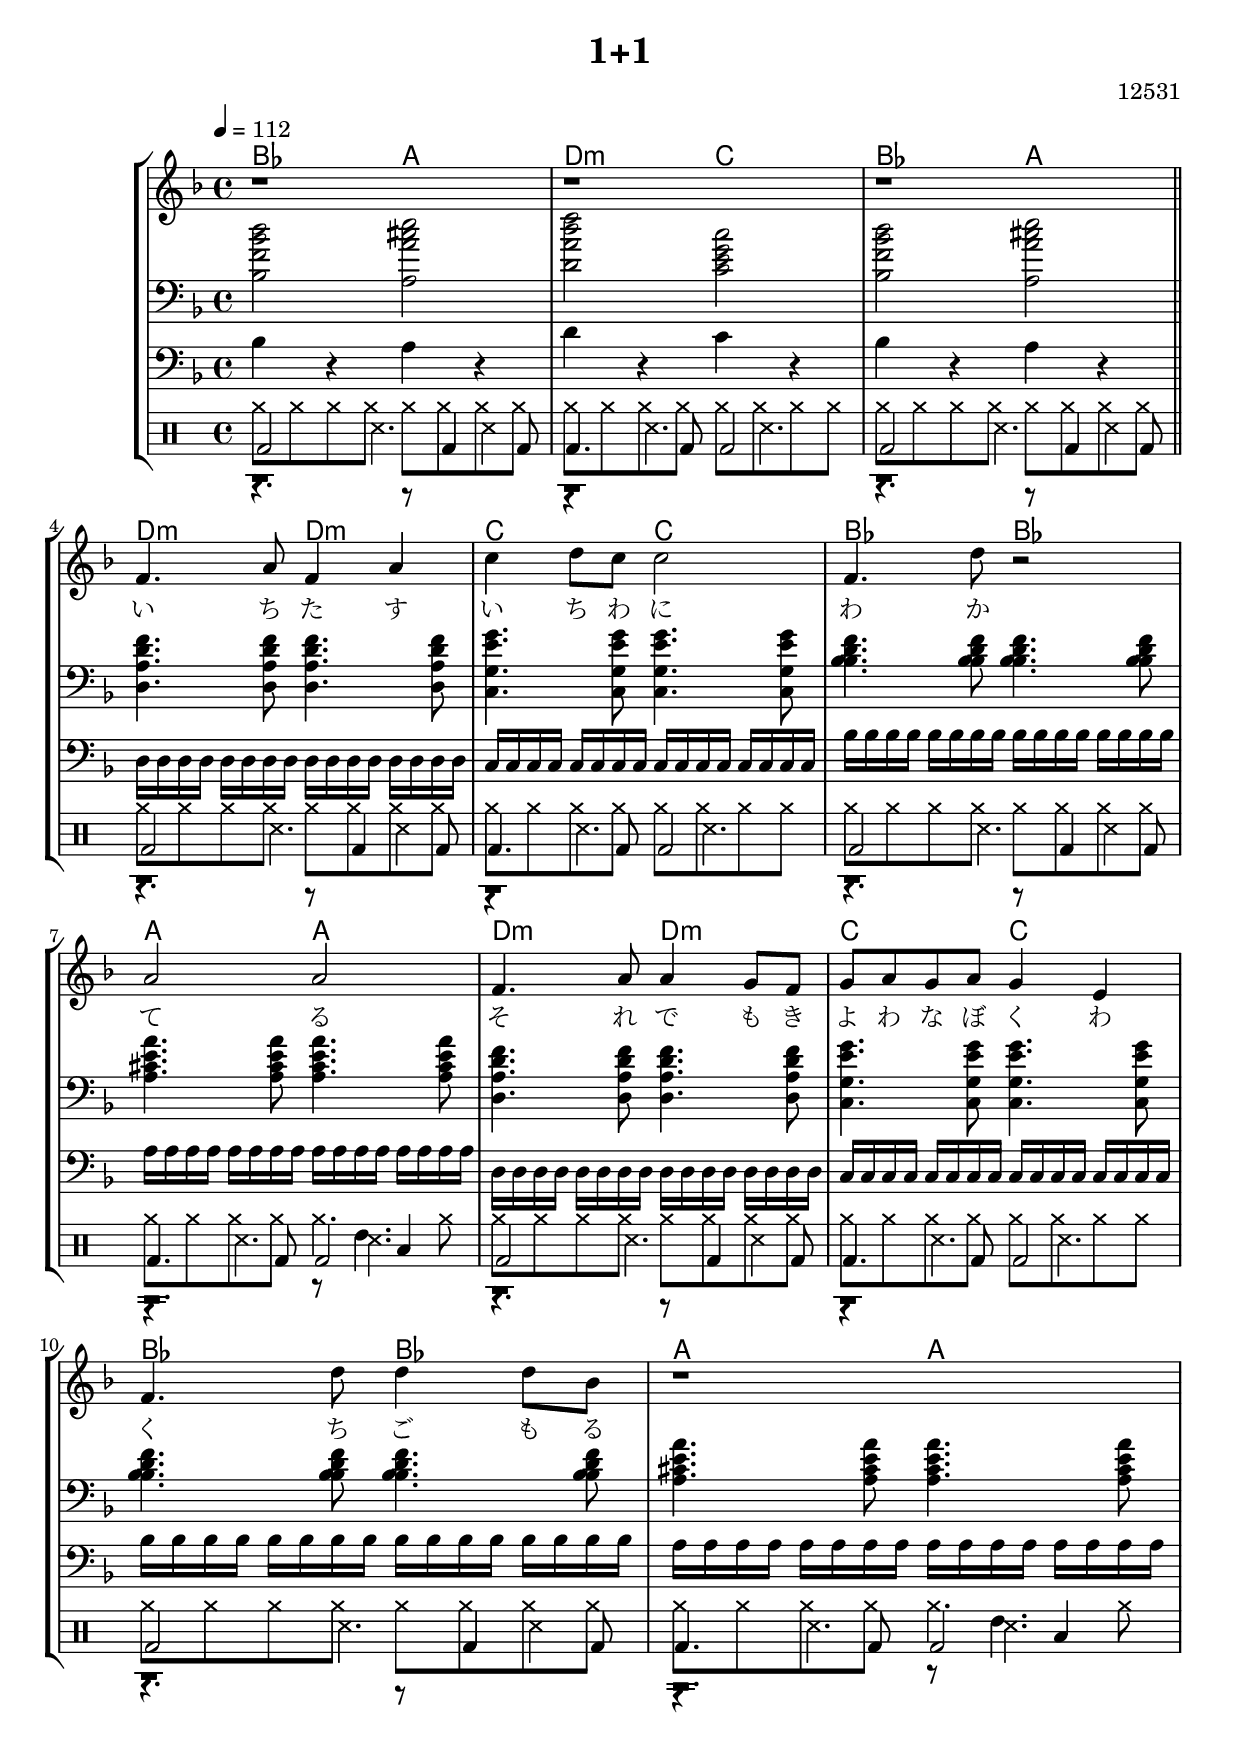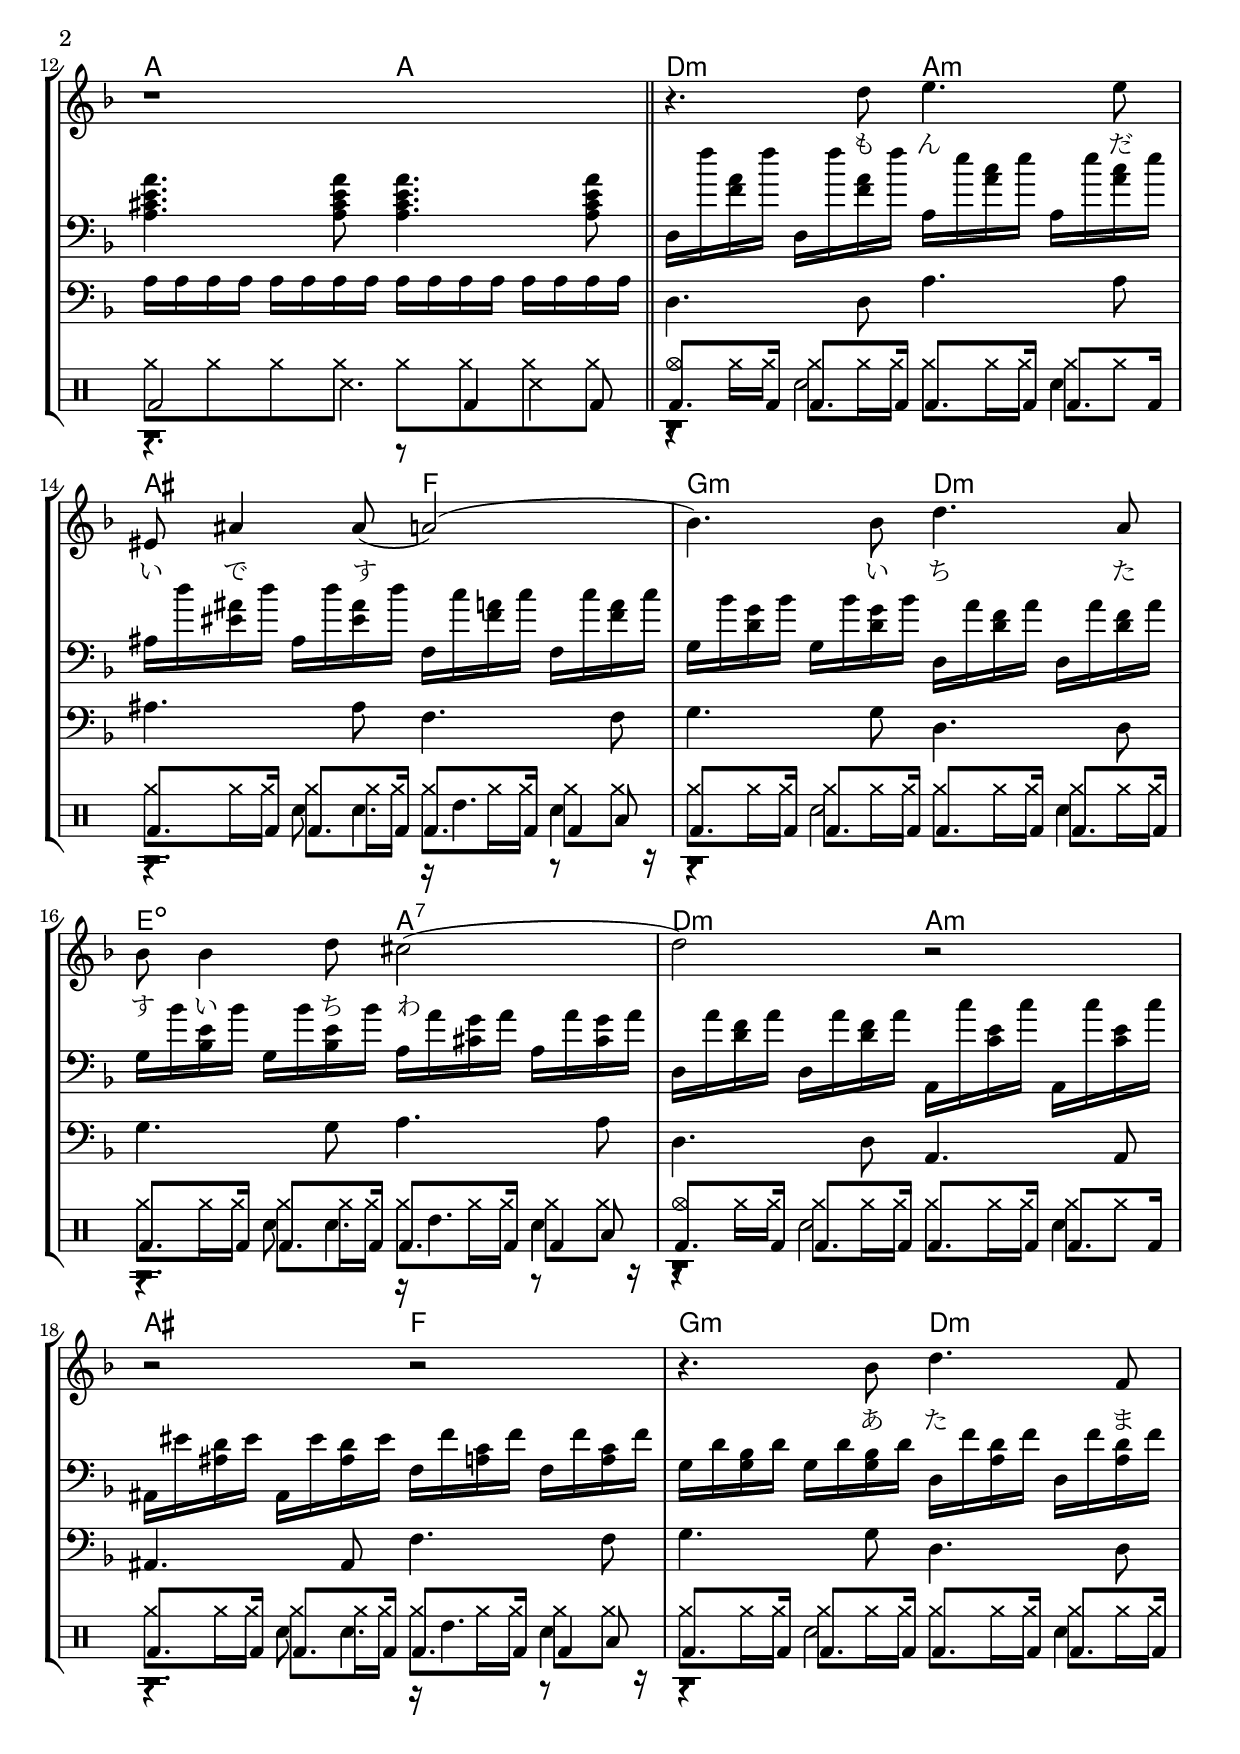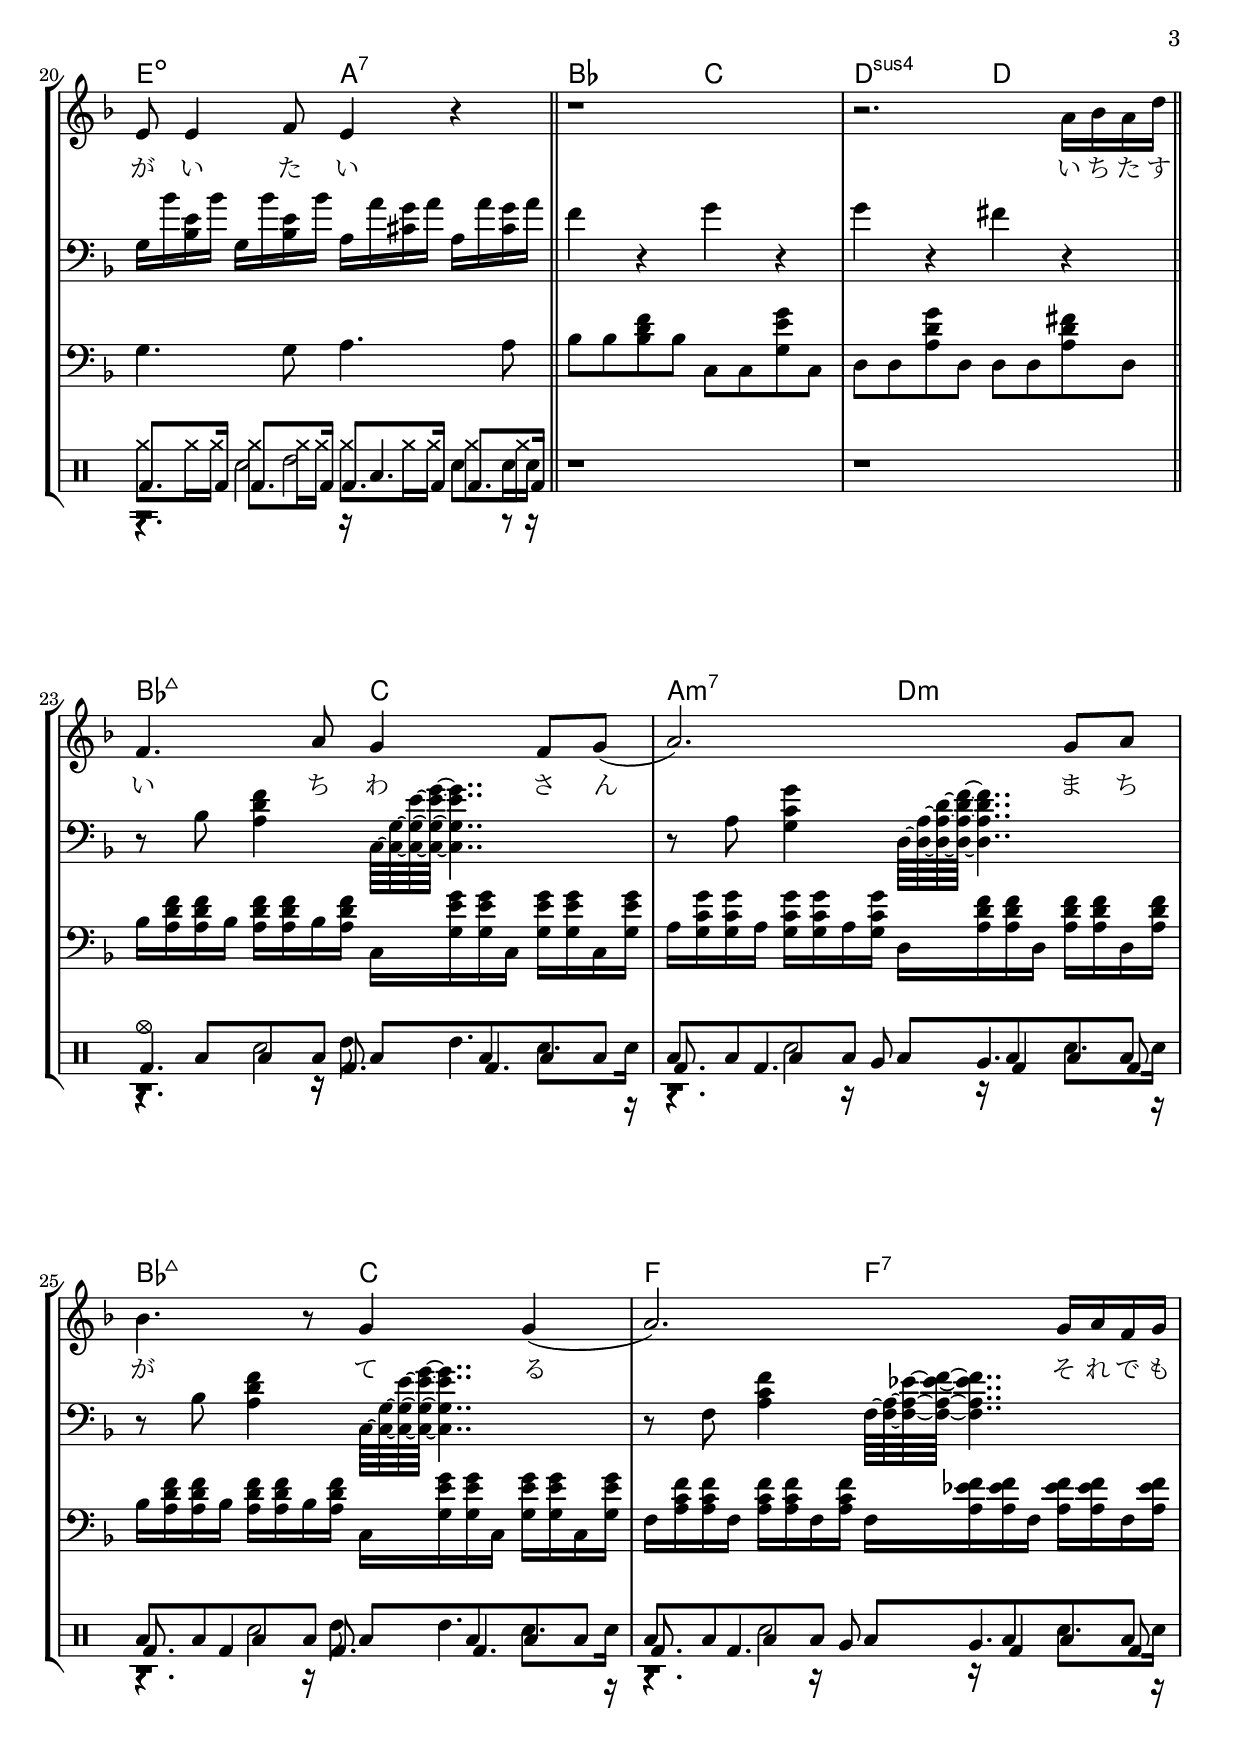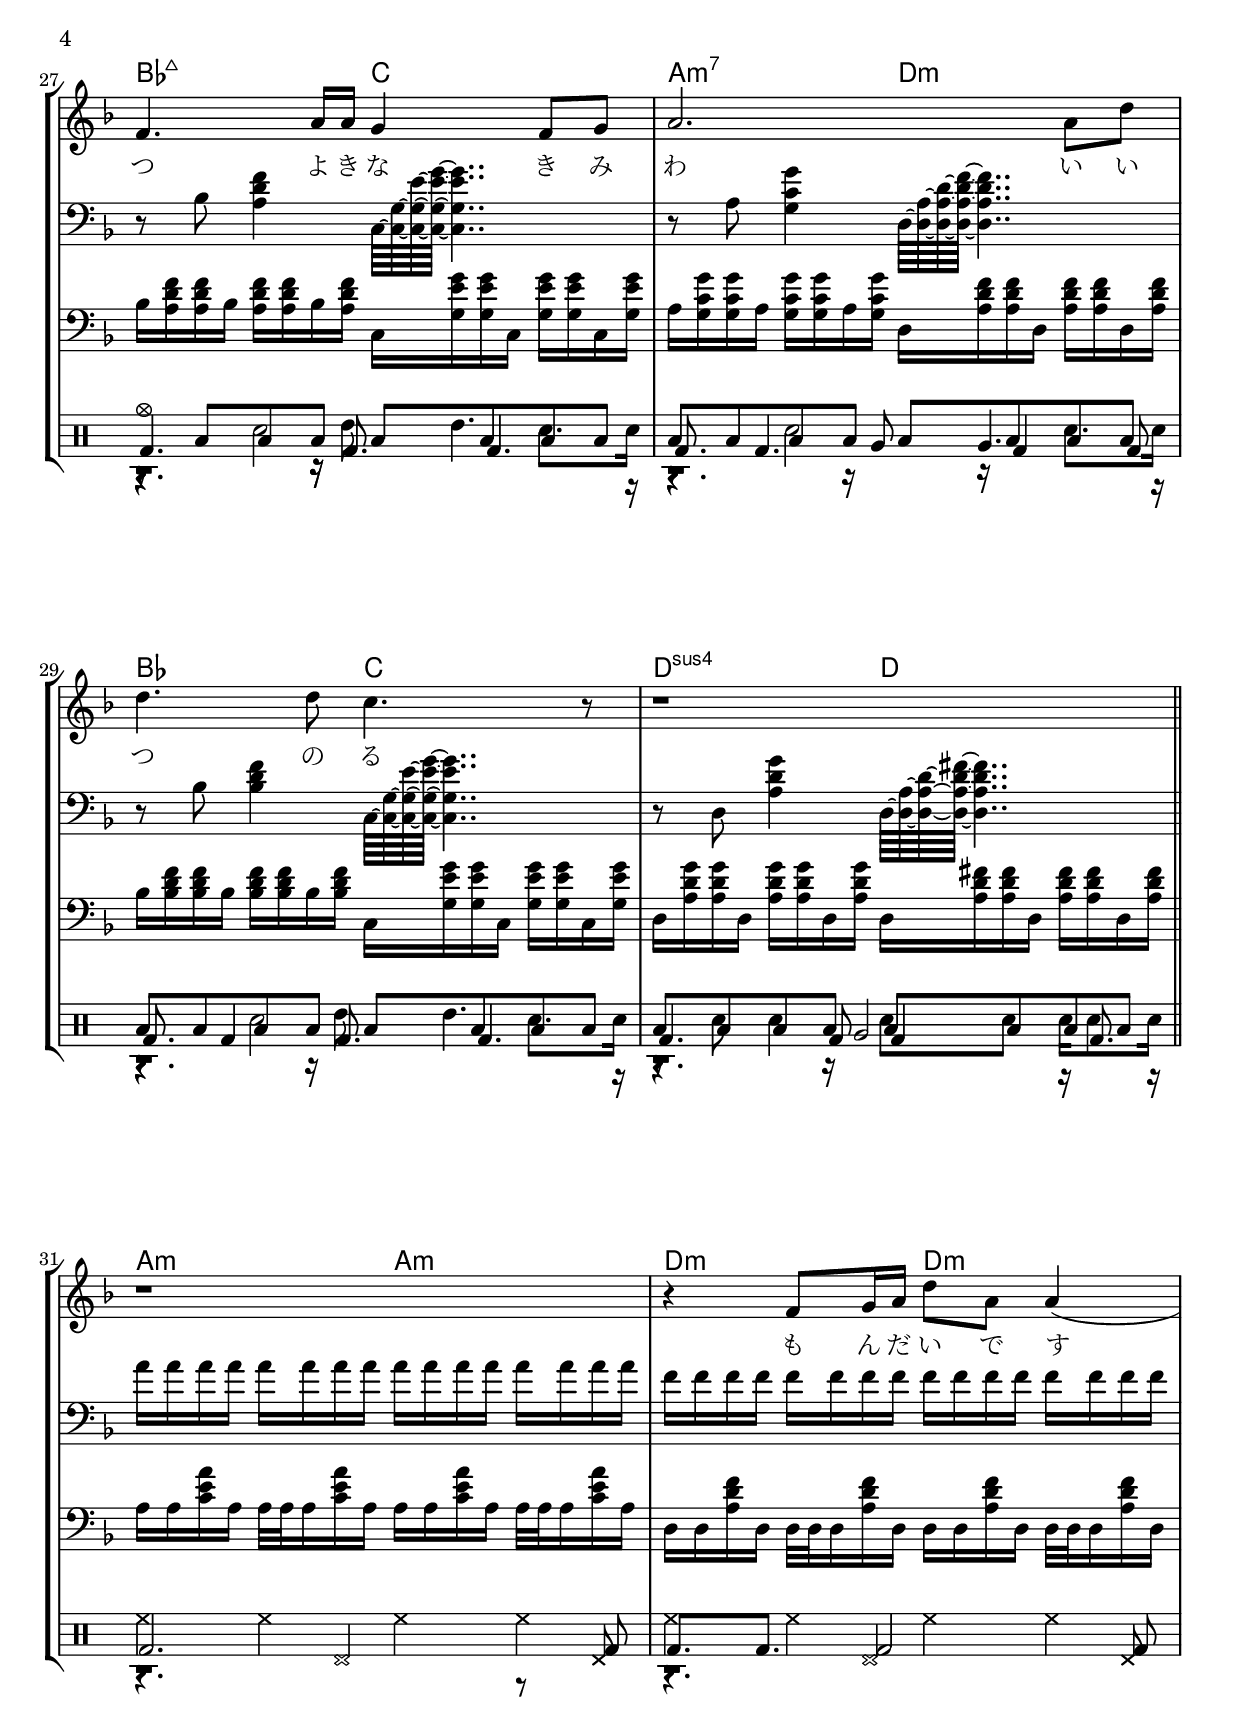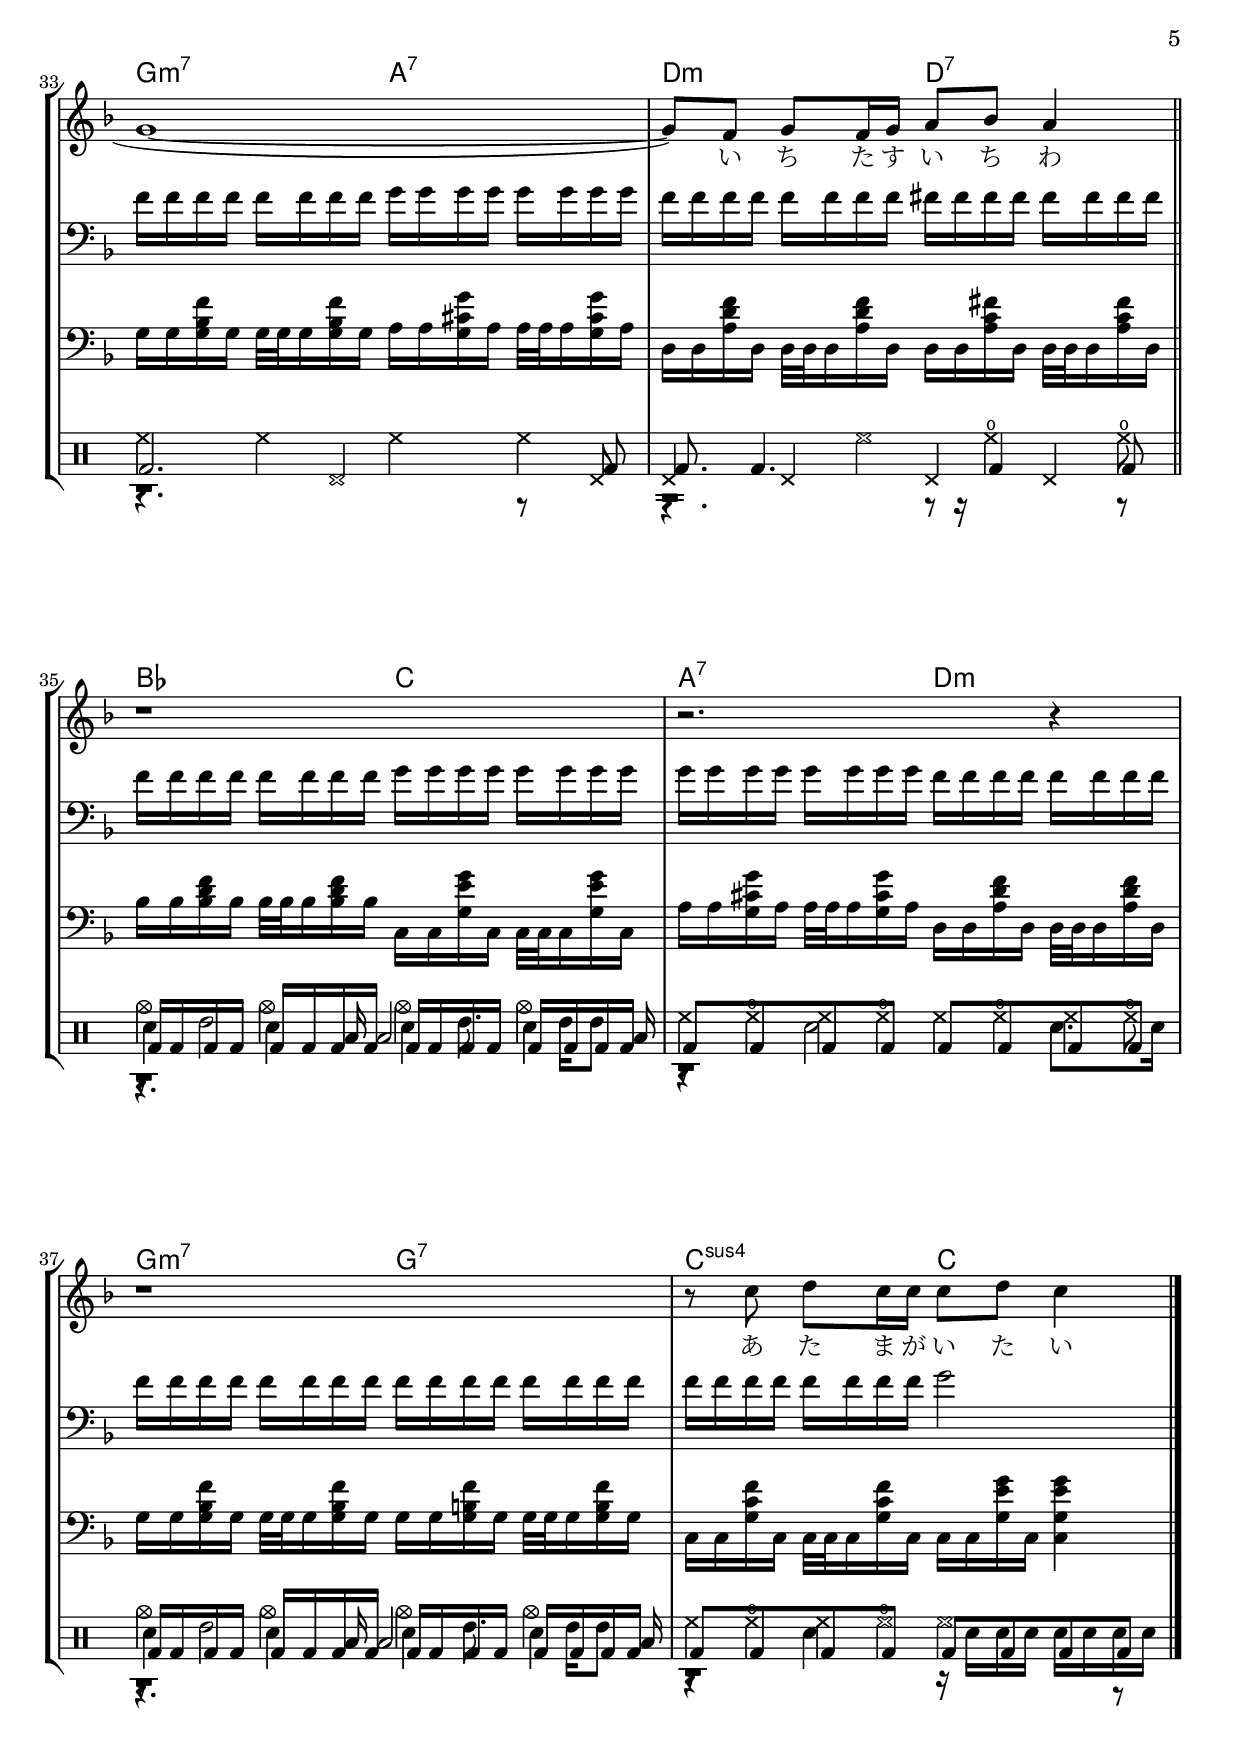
\version "2.12.1"

\header {
	title = \markup {1+1}
	composer = \markup \center-column {12531}
}

harmony = \chordmode {
	bes2 a d:m c bes a 

	d:m d:m c c bes bes a a d:m d:m c c bes bes a a a a 

	d:m a:m ais f g:m d:m e:dim a:7 d:m a:m ais f g:m d:m e:dim a:7 

	bes c d:sus4 d 

	bes:maj7 c a:min7 d:m bes:maj7 c f f:7 bes:maj7 c a:min7 d:m bes c d:sus4 d 

	a:m a:m d:m d:m g:min7 a:7 d:m d:7 

	bes c a:7 d:m g:min7 g:7 c:sus4 c 
}

melody = {
	\key f \major
	\tempo 4 = 112
	r1 | r1 | r1   
	\set Staff.midiInstrument = #"fss0.31"
	f'4.  a'8  f'4  a'4 
	c''4  d''8  c''8  c''2 
	f'4.  d''8  r2 
	a'2  a'2 
	f'4.  a'8  a'4  g'8  f'8 
	g'8  a'8  g'8  a'8  g'4  e'4 
	f'4.  d''8  d''4  d''8  bes'8
	r1 r1 	\set Staff.midiInstrument = #"Orchestra Hit"
	r4. d''8  e''4.  e''8 
	eis'8  ais'4  ais'8  (a'2) 
	(bes'4.)  bes'8  d''4.  a'8 
	bes'8  bes'4  d''8  cis''2 
	(d''2)  r2 
	r2  r2 
	r4.  bes'8  d''4.  f'8 
	e'8  e'4  f'8  e'4  	r4 	r1 | r2. 
	\set Staff.midiInstrument = #"fss0.31"
	a'16  bes'16  a'16  d''16 
	f'4.  a'8  g'4  f'8  g'8 
	(a'2.)  g'8  a'8 
	bes'4.  r8  g'4  g'4 
	(a'2.)  g'16  a'16  f'16  g'16 
	f'4.  a'16  a'16  g'4  f'8  g'8 
	a'2.  a'8  d''8 
	d''4.  d''8  c''4.  	r8 r1 	\set Staff.midiInstrument = #"fss0.31"
	r1
r4 f'8  g'16  a'16  d''8  a'8  a'4 
	(g'1~ 
	g'8)  f'8  g'8  f'16  g'16  a'8  bes'8  a'4
	\set Staff.midiInstrument = #"fss0.31"
	r1
r2. r4 
	r1 
	r8  c''8  d''8  c''16  c''16  c''8  d''8  c''4
	\bar "|."
}

words = \lyricmode {
	
	い  ち  た  す  い  ち  わ  に  わ  か  て  る  そ  れ  で  も  き  よ  わ  な  ぼ  く  わ  く  ち  ご  も  る  
	も  ん  だ  い  で  す  い  ち  た  す  い  ち  わ  あ  た  ま  が  い  た  い  
	
	い  ち  た  す  い  ち  わ  さ  ん  ま  ち  が  て  る  そ  れ  で  も  つ  よ  き  な  き  み  わ  い  い  つ  の  る  
	も  ん  だ  い  で  す  い  ち  た  す  い  ち  わ  
	あ  た  ま  が  い  た  い  
}

tempochange = {
	\tempo 4 = 112
	r1 | r1 | r1 \bar "||"
	\tempo 4 = 112
	r1 | r1 | r1 | r1 | r1 | r1 | r1 | r1 | r1 \bar "||"
	\tempo 4 = 112
	r1 | r1 | r1 | r1 | r1 | r1 | r1 | r1 \bar "||"
	\tempo 4 = 112
	r1 | r1 \bar "||"
	\tempo 4 = 112
	r1 | r1 | r1 | r1 | r1 | r1 | r1 | r1 \bar "||"
	\tempo 4 = 112
	r1 | r1 | r1 | r1 \bar "||"
	\tempo 4 = 112
	r1 | r1 | r1 | r1 \bar "|."
}

mainacc = {
	\clef bass
	\set Staff.midiInstrument = #"Lead 3 (calliope)"
	\key f \major
	\tempo 4 = 112
	<bes f' bes' d''>2
	<a a' cis'' e''>2
	<d' a' d'' f''>2
	<c' e' g' c''>2
	<bes f' bes' d''>2
	<a a' cis'' e''>2
	\bar "||"

	\set Staff.midiInstrument = #"Lead 3 (calliope)"
	<d a d' f'>4. <d a d' f'>8
	<d a d' f'>4. <d a d' f'>8
	<c g e' g'>4. <c g e' g'>8
	<c g e' g'>4. <c g e' g'>8
	<bes bes d' f'>4. <bes bes d' f'>8
	<bes bes d' f'>4. <bes bes d' f'>8
	<a cis' e' a'>4. <a cis' e' a'>8
	<a cis' e' a'>4. <a cis' e' a'>8
	<d a d' f'>4. <d a d' f'>8
	<d a d' f'>4. <d a d' f'>8
	<c g e' g'>4. <c g e' g'>8
	<c g e' g'>4. <c g e' g'>8
	<bes bes d' f'>4. <bes bes d' f'>8
	<bes bes d' f'>4. <bes bes d' f'>8
	<a cis' e' a'>4. <a cis' e' a'>8
	<a cis' e' a'>4. <a cis' e' a'>8
	<a cis' e' a'>4. <a cis' e' a'>8
	<a cis' e' a'>4. <a cis' e' a'>8
	\bar "||"

	\set Staff.midiInstrument = #"Bagpipe"
	d16 f'' <a' f'> f'' d f'' <a' f'> f''
	a16 e'' <a' c''> e'' a e'' <a' c''> e''
	ais16 d'' <eis' ais'> d'' ais d'' <eis' ais'> d''
	f16 c'' <f' a'> c'' f c'' <f' a'> c''
	g16 bes' <d' g'> bes' g bes' <d' g'> bes'
	d16 a' <d' f'> a' d a' <d' f'> a'
	g16 bes' <bes e'> bes' g bes' <bes e'> bes'
	a16 a' <cis' g'> a' a a' <cis' g'> a'
	d16 a' <d' f'> a' d a' <d' f'> a'
	a,16 c'' <c' e'> c'' a, c'' <c' e'> c''
	ais,16 eis' <ais d'> eis' ais, eis' <ais d'> eis'
	f16 f' <a c'> f' f f' <a c'> f'
	g16 d' <g bes> d' g d' <g bes> d'
	d16 f' <a d'> f' d f' <a d'> f'
	g16 bes' <bes e'> bes' g bes' <bes e'> bes'
	a16 a' <cis' g'> a' a a' <cis' g'> a'
	\bar "||"

	\set Staff.midiInstrument = #"Lead 2 (sawtooth)"
	f'4 r4
	g'4 r4
	g'4 r4
	fis'4 r4
	\bar "||"

	\set Staff.midiInstrument = #"Lead 2 (sawtooth)"
	r8 bes8 <a d' f'>4
	c64~ <c~ g~> <c~ g~ e'~> <c g e' g'>~ <c g e' g'>4..
	r8 a8 <g c' g'>4
	d64~ <d~ a~> <d~ a~ d'~> <d a d' f'>~ <d a d' f'>4..
	r8 bes8 <a d' f'>4
	c64~ <c~ g~> <c~ g~ e'~> <c g e' g'>~ <c g e' g'>4..
	r8 f8 <a c' f'>4
	f64~ <f~ a~> <f~ a~ es'~> <f a es' f'>~ <f a es' f'>4..
	r8 bes8 <a d' f'>4
	c64~ <c~ g~> <c~ g~ e'~> <c g e' g'>~ <c g e' g'>4..
	r8 a8 <g c' g'>4
	d64~ <d~ a~> <d~ a~ d'~> <d a d' f'>~ <d a d' f'>4..
	r8 bes8 <bes d' f'>4
	c64~ <c~ g~> <c~ g~ e'~> <c g e' g'>~ <c g e' g'>4..
	r8 d8 <a d' g'>4
	d64~ <d~ a~> <d~ a~ d'~> <d a d' fis'>~ <d a d' fis'>4..
	\bar "||"

	\set Staff.midiInstrument = #"FX 1 (rain)"
	a'16 a'16 a'16 a'16 a'16 a'16 a'16 a'16
	a'16 a'16 a'16 a'16 a'16 a'16 a'16 a'16
	f'16 f'16 f'16 f'16 f'16 f'16 f'16 f'16
	f'16 f'16 f'16 f'16 f'16 f'16 f'16 f'16
	f'16 f'16 f'16 f'16 f'16 f'16 f'16 f'16
	g'16 g'16 g'16 g'16 g'16 g'16 g'16 g'16
	f'16 f'16 f'16 f'16 f'16 f'16 f'16 f'16
	fis'16 fis'16 fis'16 fis'16 fis'16 fis'16 fis'16 fis'16
	\bar "||"

	\set Staff.midiInstrument = #"FX 1 (rain)"
	f'16 f'16 f'16 f'16 f'16 f'16 f'16 f'16
	g'16 g'16 g'16 g'16 g'16 g'16 g'16 g'16
	g'16 g'16 g'16 g'16 g'16 g'16 g'16 g'16
	f'16 f'16 f'16 f'16 f'16 f'16 f'16 f'16
	f'16 f'16 f'16 f'16 f'16 f'16 f'16 f'16
	f'16 f'16 f'16 f'16 f'16 f'16 f'16 f'16
	f'16 f'16 f'16 f'16 f'16 f'16 f'16 f'16
	g'2
	\bar "|."
}

subacc = {
	\clef bass
	\set Staff.midiInstrument = #"Vibraphone"
	\key f \major
	\tempo 4 = 112
	bes4 r4
	a4 r4
	d'4 r4
	c'4 r4
	bes4 r4
	a4 r4
	\bar "||"

	\set Staff.midiInstrument = #"Vibraphone"
	d16 d16 d16 d16 d16 d16 d16 d16
	d16 d16 d16 d16 d16 d16 d16 d16
	c16 c16 c16 c16 c16 c16 c16 c16
	c16 c16 c16 c16 c16 c16 c16 c16
	bes16 bes16 bes16 bes16 bes16 bes16 bes16 bes16
	bes16 bes16 bes16 bes16 bes16 bes16 bes16 bes16
	a16 a16 a16 a16 a16 a16 a16 a16
	a16 a16 a16 a16 a16 a16 a16 a16
	d16 d16 d16 d16 d16 d16 d16 d16
	d16 d16 d16 d16 d16 d16 d16 d16
	c16 c16 c16 c16 c16 c16 c16 c16
	c16 c16 c16 c16 c16 c16 c16 c16
	bes16 bes16 bes16 bes16 bes16 bes16 bes16 bes16
	bes16 bes16 bes16 bes16 bes16 bes16 bes16 bes16
	a16 a16 a16 a16 a16 a16 a16 a16
	a16 a16 a16 a16 a16 a16 a16 a16
	a16 a16 a16 a16 a16 a16 a16 a16
	a16 a16 a16 a16 a16 a16 a16 a16
	\bar "||"

	\set Staff.midiInstrument = #"French horn"
	d4.d8
	a4.a8
	ais4.ais8
	f4.f8
	g4.g8
	d4.d8
	g4.g8
	a4.a8
	d4.d8
	a,4.a,8
	ais,4.ais,8
	f4.f8
	g4.g8
	d4.d8
	g4.g8
	a4.a8
	\bar "||"

	\set Staff.midiInstrument = #"Music box"
	bes8 bes8 <bes d' f'>8 bes8
	c8 c8 <g e' g'>8 c8
	d8 d8 <a d' g'>8 d8
	d8 d8 <a d' fis'>8 d8
	\bar "||"

	\set Staff.midiInstrument = #"Music box"
	bes16 <a d' f'>16 <a d' f'>16 bes16   <a d' f'>16 <a d' f'>16 bes16 <a d' f'>16
	c16 <g e' g'>16 <g e' g'>16 c16   <g e' g'>16 <g e' g'>16 c16 <g e' g'>16
	a16 <g c' g'>16 <g c' g'>16 a16   <g c' g'>16 <g c' g'>16 a16 <g c' g'>16
	d16 <a d' f'>16 <a d' f'>16 d16   <a d' f'>16 <a d' f'>16 d16 <a d' f'>16
	bes16 <a d' f'>16 <a d' f'>16 bes16   <a d' f'>16 <a d' f'>16 bes16 <a d' f'>16
	c16 <g e' g'>16 <g e' g'>16 c16   <g e' g'>16 <g e' g'>16 c16 <g e' g'>16
	f16 <a c' f'>16 <a c' f'>16 f16   <a c' f'>16 <a c' f'>16 f16 <a c' f'>16
	f16 <a es' f'>16 <a es' f'>16 f16   <a es' f'>16 <a es' f'>16 f16 <a es' f'>16
	bes16 <a d' f'>16 <a d' f'>16 bes16   <a d' f'>16 <a d' f'>16 bes16 <a d' f'>16
	c16 <g e' g'>16 <g e' g'>16 c16   <g e' g'>16 <g e' g'>16 c16 <g e' g'>16
	a16 <g c' g'>16 <g c' g'>16 a16   <g c' g'>16 <g c' g'>16 a16 <g c' g'>16
	d16 <a d' f'>16 <a d' f'>16 d16   <a d' f'>16 <a d' f'>16 d16 <a d' f'>16
	bes16 <bes d' f'>16 <bes d' f'>16 bes16   <bes d' f'>16 <bes d' f'>16 bes16 <bes d' f'>16
	c16 <g e' g'>16 <g e' g'>16 c16   <g e' g'>16 <g e' g'>16 c16 <g e' g'>16
	d16 <a d' g'>16 <a d' g'>16 d16   <a d' g'>16 <a d' g'>16 d16 <a d' g'>16
	d16 <a d' fis'>16 <a d' fis'>16 d16   <a d' fis'>16 <a d' fis'>16 d16 <a d' fis'>16
	\bar "||"

	\set Staff.midiInstrument = #"Pad 6 (metallic)"
	a16 a16 <c' e' a'>16 a16   a32 a32 a16 <c' e' a'>16 a16
	a16 a16 <c' e' a'>16 a16   a32 a32 a16 <c' e' a'>16 a16
	d16 d16 <a d' f'>16 d16   d32 d32 d16 <a d' f'>16 d16
	d16 d16 <a d' f'>16 d16   d32 d32 d16 <a d' f'>16 d16
	g16 g16 <g bes f'>16 g16   g32 g32 g16 <g bes f'>16 g16
	a16 a16 <g cis' g'>16 a16   a32 a32 a16 <g cis' g'>16 a16
	d16 d16 <a d' f'>16 d16   d32 d32 d16 <a d' f'>16 d16
	d16 d16 <a c' fis'>16 d16   d32 d32 d16 <a c' fis'>16 d16
	\bar "||"

	\set Staff.midiInstrument = #"Pad 6 (metallic)"
	bes16 bes16 <bes d' f'>16 bes16   bes32 bes32 bes16 <bes d' f'>16 bes16
	c16 c16 <g e' g'>16 c16   c32 c32 c16 <g e' g'>16 c16
	a16 a16 <g cis' g'>16 a16   a32 a32 a16 <g cis' g'>16 a16
	d16 d16 <a d' f'>16 d16   d32 d32 d16 <a d' f'>16 d16
	g16 g16 <g bes f'>16 g16   g32 g32 g16 <g bes f'>16 g16
	g16 g16 <g b f'>16 g16   g32 g32 g16 <g b f'>16 g16
	c16 c16 <g c' f'>16 c16   c32 c32 c16 <g c' f'>16 c16
	c16 c16 <g e' g'>16 c16 <c g e' g'>4
	\bar "|."
}

percA = {
	\drummode {
	bd2 r8 bd4 bd8  |bd4. bd8 bd2  |bd2 r8 bd4 bd8  \bar "||"
	bd2 r8 bd4 bd8  |bd4. bd8 bd2  |bd2 r8 bd4 bd8  |bd4. bd8 bd2  |bd2 r8 bd4 bd8  |bd4. bd8 bd2  |bd2 r8 bd4 bd8  |bd4. bd8 bd2  |bd2 r8 bd4 bd8  \bar "||"
	r8 cymr16 cymr16 cymr8 cymr16 cymr16 cymr8 cymr16 cymr16 cymr8 cymr8  |cymr8 cymr16 cymr16 cymr8 cymr16 cymr16 cymr8 cymr16 cymr16 cymr8 cymr8  |cymr8 cymr16 cymr16 cymr8 cymr16 cymr16 cymr8 cymr16 cymr16 cymr8 cymr16 cymr16  |cymr8 cymr16 cymr16 cymr8 cymr16 cymr16 cymr8 cymr16 cymr16 cymr8 cymr8  |r8 cymr16 cymr16 cymr8 cymr16 cymr16 cymr8 cymr16 cymr16 cymr8 cymr8  |cymr8 cymr16 cymr16 cymr8 cymr16 cymr16 cymr8 cymr16 cymr16 cymr8 cymr8  |cymr8 cymr16 cymr16 cymr8 cymr16 cymr16 cymr8 cymr16 cymr16 cymr8 cymr16 cymr16  |cymr8 cymr16 cymr16 cymr8 cymr16 cymr16 cymr8 cymr16 cymr16 cymr8 cymr8  \bar "||"
	r1 |r1 \bar "||"
	r4 sn2 sn8. sn16  |r4 sn2 sn8. sn16  |r4 sn2 sn8. sn16  |r4 sn2 sn8. sn16  |r4 sn2 sn8. sn16  |r4 sn2 sn8. sn16  |r4 sn2 sn8. sn16  |r8 sn8 sn4 sn8 sn8 sn16 sn8 sn16  \bar "||"
	r1  |r1  |r1  |r2 r8 hho4 hho8  \bar "||"
	r1  |hh4 hh4 hh4 hh4  |r1  |hh4 hh4 hh2  \bar "|."
	}
}

percB = {
	\drummode {
	r4. ss4. ss4  |r4 ss4. ss4.  |r4. ss4. ss4  \bar "||"
	r4. ss4. ss4  |r4 ss4. ss4.  |r4. ss4. ss4  |r4 ss4. ss4.  |r4. ss4. ss4  |r4 ss4. ss4.  |r4. ss4. ss4  |r4 ss4. ss4.  |r4. ss4. ss4  \bar "||"
	r4 sn2 sn4  |r4 sn8 sn4. sn4  |r4 sn2 sn4  |r4 sn8 sn4. sn4  |r4 sn2 sn4  |r4 sn8 sn4. sn4  |r4 sn2 sn4  |r4 sn2 sn8 sn16 sn16  \bar "||"
	r1 |r1 \bar "||"
	r4. r16 tommh8 tommh4. r16  |r1  |r4. r16 tommh8 tommh4. r16  |r1  |r4. r16 tommh8 tommh4. r16  |r1  |r4. r16 tommh8 tommh4. r16  |r1  \bar "||"
	r4. hhp2 hhp8  |r4. hhp2 hhp8  |r4. hhp2 hhp8  |hhp4 hhp4 hhp4 hhp4  \bar "||"
	sn4 sn4 sn4 sn4  |r4 sn2 sn8. sn16  |sn4 sn4 sn4 sn4  |r4 sn4 r16 sn16 sn16 sn16 sn16 sn16 sn16 sn16  \bar "|."
	}
}

percC = {
	\drummode {
	cymr8 cymr8 cymr8 cymr8 cymr8 cymr8 cymr8 cymr8  |cymr8 cymr8 cymr8 cymr8 cymr8 cymr8 cymr8 cymr8  |cymr8 cymr8 cymr8 cymr8 cymr8 cymr8 cymr8 cymr8  \bar "||"
	cymr8 cymr8 cymr8 cymr8 cymr8 cymr8 cymr8 cymr8  |cymr8 cymr8 cymr8 cymr8 cymr8 cymr8 cymr8 cymr8  |cymr8 cymr8 cymr8 cymr8 cymr8 cymr8 cymr8 cymr8  |cymr8 cymr8 cymr8 cymr8 cymr4. cymr8  |cymr8 cymr8 cymr8 cymr8 cymr8 cymr8 cymr8 cymr8  |cymr8 cymr8 cymr8 cymr8 cymr8 cymr8 cymr8 cymr8  |cymr8 cymr8 cymr8 cymr8 cymr8 cymr8 cymr8 cymr8  |cymr8 cymr8 cymr8 cymr8 cymr4. cymr8  |cymr8 cymr8 cymr8 cymr8 cymr8 cymr8 cymr8 cymr8  \bar "||"
	bd8. bd16 bd8. bd16 bd8. bd16 bd8. bd16  |bd8. bd16 bd8. bd16 bd8. bd16 bd4  |bd8. bd16 bd8. bd16 bd8. bd16 bd8. bd16  |bd8. bd16 bd8. bd16 bd8. bd16 bd4  |bd8. bd16 bd8. bd16 bd8. bd16 bd8. bd16  |bd8. bd16 bd8. bd16 bd8. bd16 bd4  |bd8. bd16 bd8. bd16 bd8. bd16 bd8. bd16  |bd8. bd16 bd8. bd16 bd8. bd16 bd8. bd16  \bar "||"
	r1 |r1 \bar "||"
	r8 toml8 toml8 toml8 toml8 toml8 toml8 toml8  |toml8 toml8 toml8 toml8 toml8 toml8 toml8 toml8  |toml8 toml8 toml8 toml8 toml8 toml8 toml8 toml8  |toml8 toml8 toml8 toml8 toml8 toml8 toml8 toml8  |r8 toml8 toml8 toml8 toml8 toml8 toml8 toml8  |toml8 toml8 toml8 toml8 toml8 toml8 toml8 toml8  |toml8 toml8 toml8 toml8 toml8 toml8 toml8 toml8  |toml8 toml8 toml8 toml8 toml8 toml8 toml8 toml8  \bar "||"
	hh4 hh4 hh4 hh4  |hh4 hh4 hh4 hh4  |hh4 hh4 hh4 hh4  |r4. hh2 r8  \bar "||"
	bd16 bd16 bd16 bd16 bd16 bd16 bd16 bd16 bd16 bd16 bd16 bd16 bd16 bd16 bd16 bd16  |bd8 bd8 bd8 bd8 bd8 bd8 bd8 bd8  |bd16 bd16 bd16 bd16 bd16 bd16 bd16 bd16 bd16 bd16 bd16 bd16 bd16 bd16 bd16 bd16  |bd8 bd8 bd8 bd8 bd8 bd8 bd8 bd8  \bar "|."
	}
}

percD = {
	\drummode {
	r1 |r1 |r1 \bar "||"
	r1 |r1 |r1 |r2. toml4  |r1 |r1 |r1 |r2. toml4  |r1 \bar "||"
	r1  |r2 r16 tommh4. r16  |r1  |r2 r16 tommh4. r16  |r1  |r2 r16 tommh4. r16  |r1  |r4. tommh2 r8  \bar "||"
	r1 |r1 \bar "||"
	r1  |r4. r16 tomfh8 tomfh4. r16  |r1  |r4. r16 tomfh8 tomfh4. r16  |r1  |r4. r16 tomfh8 tomfh4. r16  |r1  |r4. r16 tomfh2 r16  \bar "||"
	bd2. r8 bd8  |bd8. bd8. bd2 bd8  |bd2. r8 bd8  |bd8. bd4. r16 bd4 bd8  \bar "||"
	r1  |r8 hho4 hho4 hho4 hho8  |r1  |r8 hho4 hho2 r8  \bar "|."
	}
}

percE = {
	\drummode {
	r1 |r1 |r1 \bar "||"
	r1 |r1 |r1 |r2 r8 tommh4.  |r1 |r1 |r1 |r2 r8 tommh4.  |r1 \bar "||"
	r1  |r2. r8 toml8  |r1  |r2. r8 toml8  |r1  |r2. r8 toml8  |r1  |r2 r16 toml4. r16  \bar "||"
	r1 |r1 \bar "||"
	bd4. r16 bd8. bd4.  |bd8. bd4. r16 bd4 bd8  |bd8. bd4 bd8. bd4.  |bd8. bd4. r16 bd4 bd8  |bd4. r16 bd8. bd4.  |bd8. bd4. r16 bd4 bd8  |bd8. bd4 bd8. bd4.  |bd4. bd8 bd4 r16 bd8.  \bar "||"
	r1 | r1 | r1 | r1 \bar "||"
	cymc4 cymc4 cymc4 cymc4  |r1 |cymc4 cymc4 cymc4 cymc4  |r1 \bar "|."
	}
}

percF = {
	\drummode {
	r1 | r1 | r1 \bar "||"
	r1 | r1 | r1 | r1 | r1 | r1 | r1 | r1 | r1 \bar "||"
	cymc1  |r1 |r1 |r1 |cymc1  |r1 |r1 |r1 \bar "||"
	r1 | r1 \bar "||"
	cymc1  |r1 |r1 |r1 |cymc1  |r1 |r1 |r1 \bar "||"
	r1 | r1 | r1 | r1 \bar "||"
	r8 tommh2 tommh8. tommh16 tommh8  |r1 |r8 tommh2 tommh8. tommh16 tommh8  |r1 \bar "|."
	}
}

percG = {
	\drummode {
	r1 | r1 | r1 \bar "||"
	r1 | r1 | r1 | r1 | r1 | r1 | r1 | r1 | r1 \bar "||"
	r1 | r1 | r1 | r1 | r1 | r1 | r1 | r1 \bar "||"
	r1 | r1 \bar "||"
	r1 | r1 | r1 | r1 | r1 | r1 | r1 | r1 \bar "||"
	r1 | r1 | r1 | r1 \bar "||"
	r4. toml16 toml2 toml16  |r1 |r4. toml16 toml2 toml16  |r1 \bar "|."
	}
}

\score {
	<<
		\new StaffGroup <<
			\new ChordNames {\harmony}
			\new Voice = "melody" {\melody}
			\new Lyrics \lyricsto "melody" \words
			\new Staff = "mainacc" {\mainacc}
			\new Staff = "subacc" {\subacc}
			\new DrumStaff <<
				\new DrumVoice {\percA}
				\new DrumVoice {\percB}
				\new DrumVoice {\percC}
				\new DrumVoice {\percD}
				\new DrumVoice {\percE}
				\new DrumVoice {\percF}
				\new DrumVoice {\percG}
			>>
		>>
	>>
	\layout { }
}
